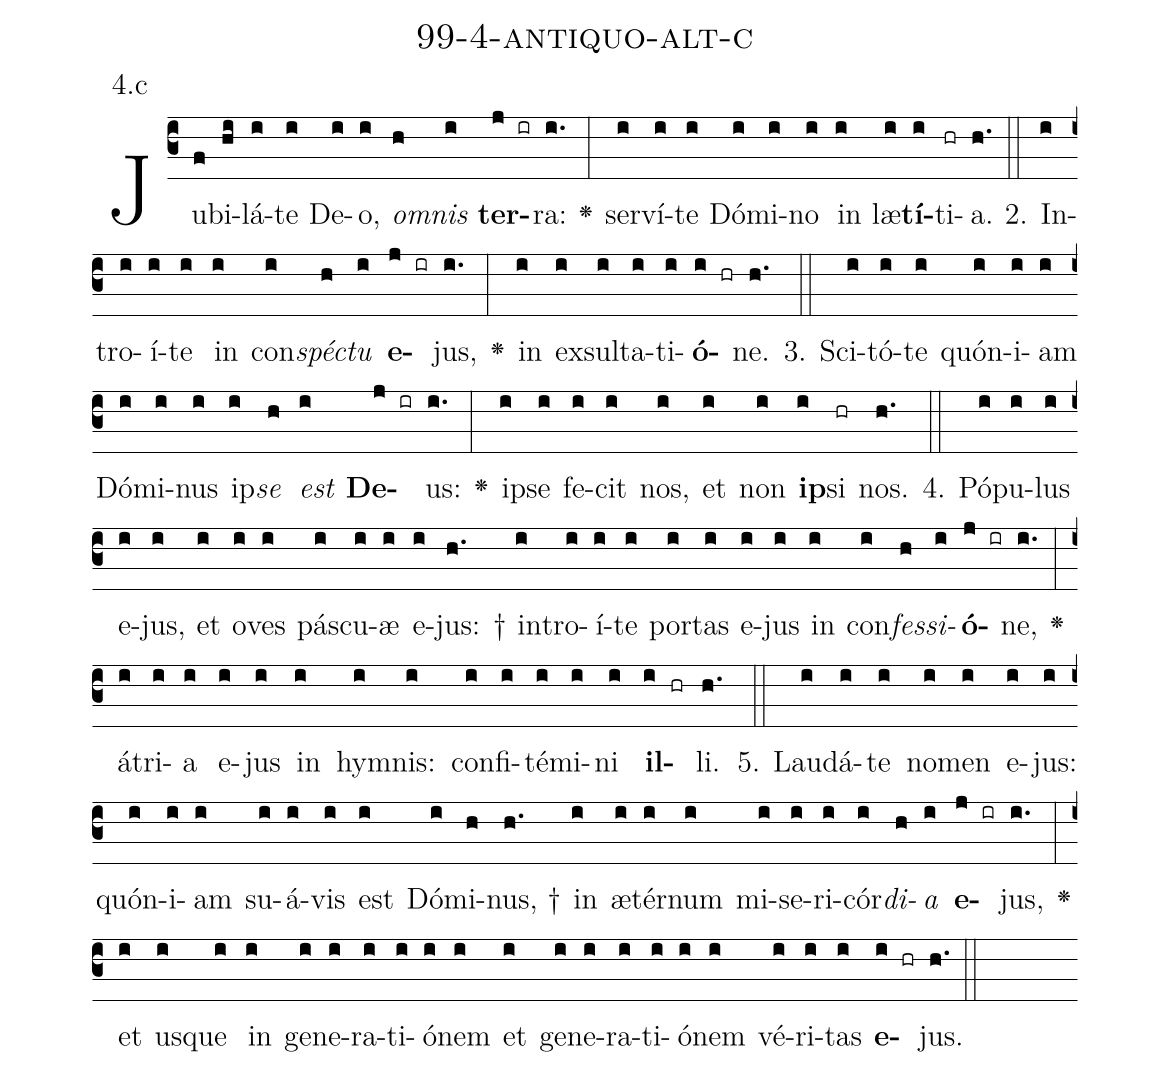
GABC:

name: 99-4-antiquo-alt-c;
annotation: 4.c;
%%
(c3)Ju(f)bi(hi)lá(i)te(i) De(i)o,(i) <i>om</i>(h)<i>nis</i>(i) <b>ter</b>(j ir)ra:(i.) <v>\greheightstar</v>(:) ser(i)ví(i)te(i) Dó(i)mi(i)no(i) in(i) læ(i)<b>tí</b>(i)ti(hr)a.(h.) (::)
2. In(i)tro(i)í(i)te(i) in(i) con(i)<i>spéc</i>(h)<i>tu</i>(i) <b>e</b>(j ir)jus,(i.) <v>\greheightstar</v>(:) in(i) ex(i)sul(i)ta(i)ti(i)<b>ó</b>(i hr)ne.(h.) (::)
3. Sci(i)tó(i)te(i) quón(i)i(i)am(i) Dó(i)mi(i)nus(i) ip(i)<i>se</i>(h) <i>est</i>(i) <b>De</b>(j ir)us:(i.) <v>\greheightstar</v>(:) ip(i)se(i) fe(i)cit(i) nos,(i) et(i) non(i) <b>ip</b>(i)si(hr) nos.(h.) (::)
4. Pó(i)pu(i)lus(i) e(i)jus,(i) et(i) o(i)ves(i) pás(i)cu(i)æ(i) e(i)jus: †(h.) in(i)tro(i)í(i)te(i) por(i)tas(i) e(i)jus(i) in(i) con(i)<i>fes</i>(h)<i>si</i>(i)<b>ó</b>(j ir)ne,(i.) <v>\greheightstar</v>(:) á(i)tri(i)a(i) e(i)jus(i) in(i) hym(i)nis:(i) con(i)fi(i)té(i)mi(i)ni(i) <b>il</b>(i hr)li.(h.) (::)
5. Lau(i)dá(i)te(i) no(i)men(i) e(i)jus:(i) quón(i)i(i)am(i) su(i)á(i)vis(i) est(i) Dó(i)mi(h)nus, †(h.) in(i) æ(i)tér(i)num(i) mi(i)se(i)ri(i)cór(i)<i>di</i>(h)<i>a</i>(i) <b>e</b>(j ir)jus,(i.) <v>\greheightstar</v>(:) et(i) us(i)que(i) in(i) ge(i)ne(i)ra(i)ti(i)ó(i)nem(i) et(i) ge(i)ne(i)ra(i)ti(i)ó(i)nem(i) vé(i)ri(i)tas(i) <b>e</b>(i hr)jus.(h.) (::)
